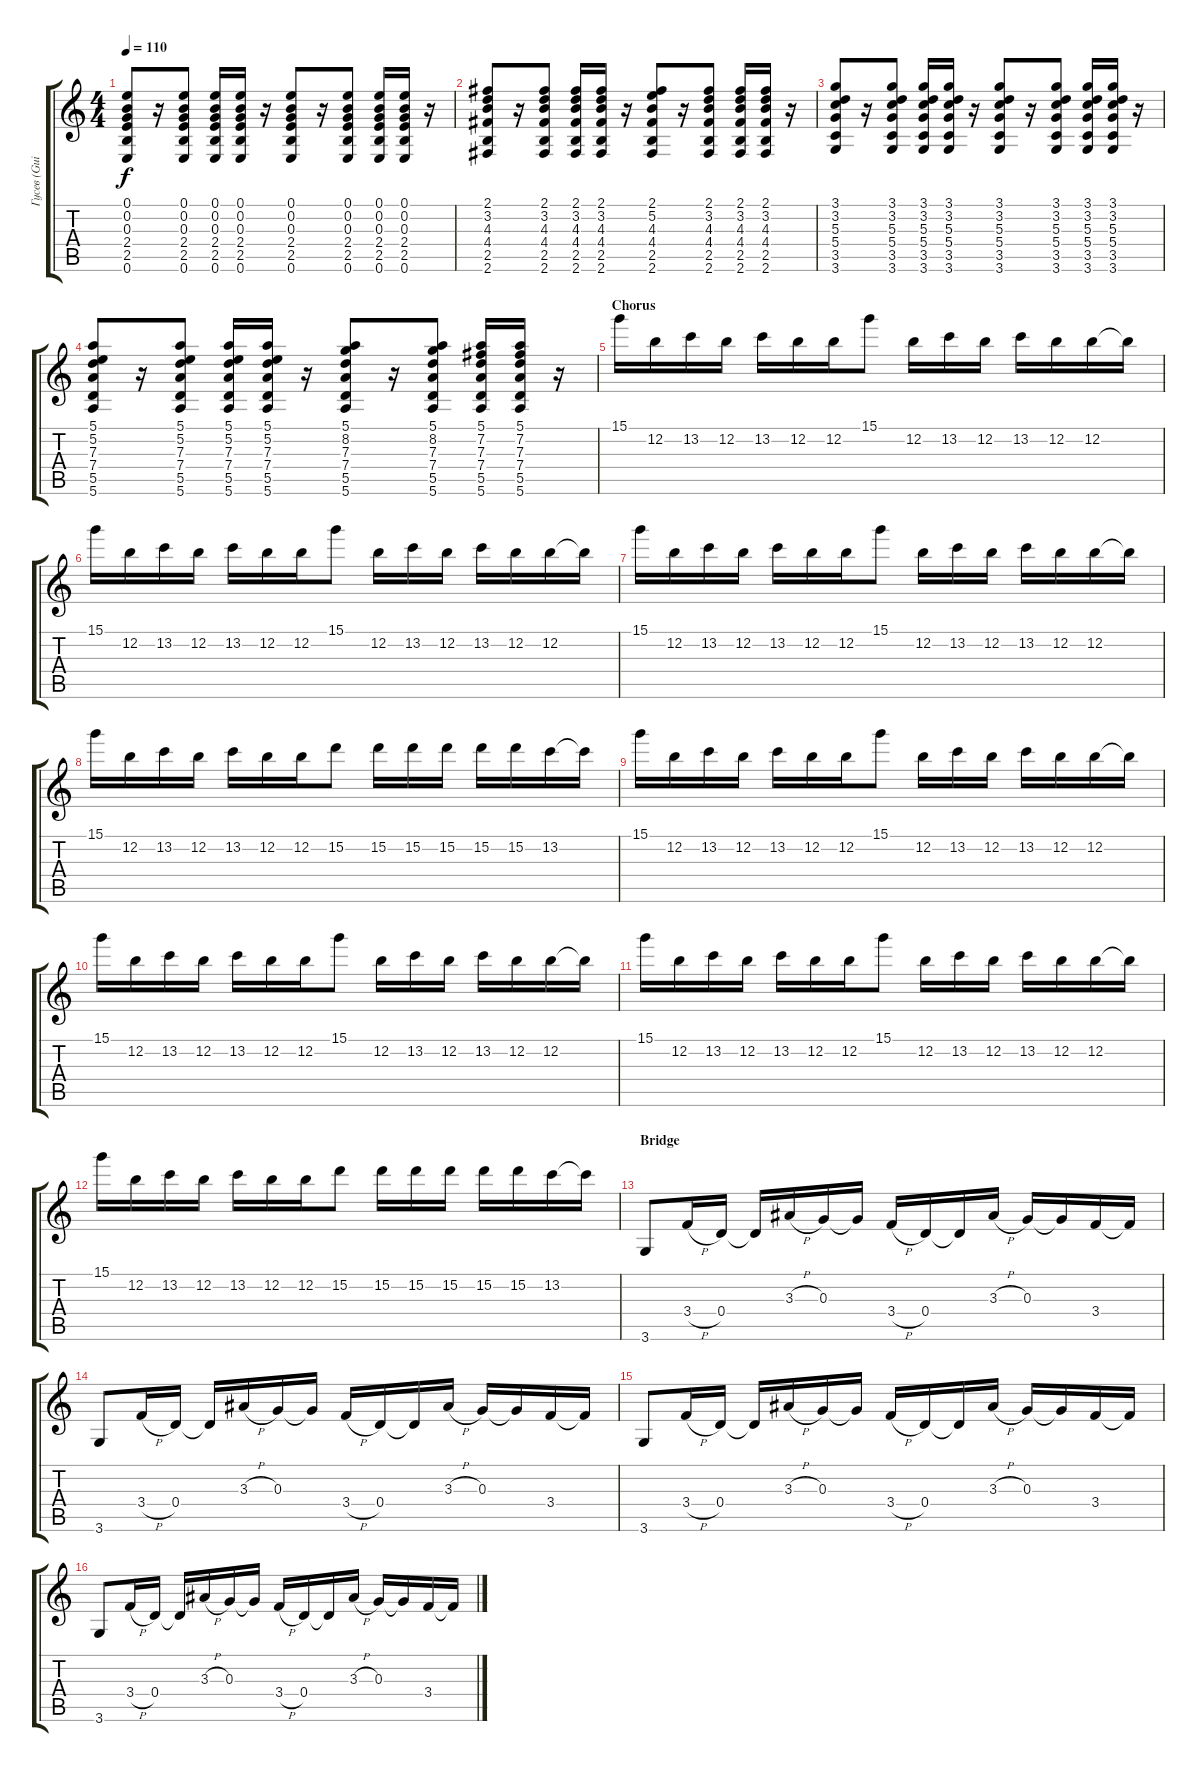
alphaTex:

\track ("Гусев (Guitar 1)" "Гусев (Gui") {instrument acousticguitarnylon}
\staff {score tabs}
\tuning (E4 B3 G3 D3 A2 E2) {hide}
\ts (4 4)
\tempo 110
\clef g2
\ks c
(0.1 0.2 0.3 2.4 2.5 0.6).8{dy f} r.16 (0.1 0.2 0.3 2.4 2.5 0.6).8 (0.1 0.2 0.3 2.4 2.5 0.6).16 (0.1 0.2 0.3 2.4 2.5 0.6).16 r.16 (0.1 0.2 0.3 2.4 2.5 0.6).8 r.16 (0.1 0.2 0.3 2.4 2.5 0.6).8 (0.1 0.2 0.3 2.4 2.5 0.6).16 (0.1 0.2 0.3 2.4 2.5 0.6).16 r.16 |
(2.1 3.2 4.3 4.4 2.5 2.6).8 r.16 (2.1 3.2 4.3 4.4 2.5 2.6).8 (2.1 3.2 4.3 4.4 2.5 2.6).16 (2.1 3.2 4.3 4.4 2.5 2.6).16 r.16 (2.1 5.2 4.3 4.4 2.5 2.6).8 r.16 (2.1 3.2 4.3 4.4 2.5 2.6).8 (2.1 3.2 4.3 4.4 2.5 2.6).16 (2.1 3.2 4.3 4.4 2.5 2.6).16 r.16 |
(3.1 3.2 5.3 5.4 3.5 3.6).8 r.16 (3.1 3.2 5.3 5.4 3.5 3.6).8 (3.1 3.2 5.3 5.4 3.5 3.6).16 (3.1 3.2 5.3 5.4 3.5 3.6).16 r.16 (3.1 3.2 5.3 5.4 3.5 3.6).8 r.16 (3.1 3.2 5.3 5.4 3.5 3.6).8 (3.1 3.2 5.3 5.4 3.5 3.6).16 (3.1 3.2 5.3 5.4 3.5 3.6).16 r.16 |
(5.1 5.2 7.3 7.4 5.5 5.6).8 r.16 (5.1 5.2 7.3 7.4 5.5 5.6).8 (5.1 5.2 7.3 7.4 5.5 5.6).16 (5.1 5.2 7.3 7.4 5.5 5.6).16 r.16 (5.1 8.2 7.3 7.4 5.5 5.6).8 r.16 (5.1 8.2 7.3 7.4 5.5 5.6).8 (5.1 7.2 7.3 7.4 5.5 5.6).16 (5.1 7.2 7.3 7.4 5.5 5.6).16 r.16 |
\section ("" "Chorus")
15.1.16{instrument distortionguitar} 12.2.16 13.2.16 12.2.16 13.2.16 12.2.16 12.2.16 15.1.8 12.2.16 13.2.16 12.2.16 13.2.16 12.2.16 12.2.16 12.2{t}.16 |
15.1.16 12.2.16 13.2.16 12.2.16 13.2.16 12.2.16 12.2.16 15.1.8 12.2.16 13.2.16 12.2.16 13.2.16 12.2.16 12.2.16 12.2{t}.16 |
15.1.16 12.2.16 13.2.16 12.2.16 13.2.16 12.2.16 12.2.16 15.1.8 12.2.16 13.2.16 12.2.16 13.2.16 12.2.16 12.2.16 12.2{t}.16 |
15.1.16 12.2.16 13.2.16 12.2.16 13.2.16 12.2.16 12.2.16 15.2.8 15.2.16 15.2.16 15.2.16 15.2.16 15.2.16 13.2.16 13.2{t}.16 |
15.1.16 12.2.16 13.2.16 12.2.16 13.2.16 12.2.16 12.2.16 15.1.8 12.2.16 13.2.16 12.2.16 13.2.16 12.2.16 12.2.16 12.2{t}.16 |
15.1.16 12.2.16 13.2.16 12.2.16 13.2.16 12.2.16 12.2.16 15.1.8 12.2.16 13.2.16 12.2.16 13.2.16 12.2.16 12.2.16 12.2{t}.16 |
15.1.16 12.2.16 13.2.16 12.2.16 13.2.16 12.2.16 12.2.16 15.1.8 12.2.16 13.2.16 12.2.16 13.2.16 12.2.16 12.2.16 12.2{t}.16 |
15.1.16 12.2.16 13.2.16 12.2.16 13.2.16 12.2.16 12.2.16 15.2.8 15.2.16 15.2.16 15.2.16 15.2.16 15.2.16 13.2.16 13.2{t}.16 |
\section ("" "Bridge")
3.6.8{instrument acousticguitarnylon} 3.4{h}.16 0.4.16 0.4{t}.16 3.3{h}.16 0.3.16 0.3{t}.16 3.4{h}.16 0.4.16 0.4{t}.16 3.3{h}.16 0.3.16 0.3{t}.16 3.4.16 3.4{t}.16 |
3.6.8 3.4{h}.16 0.4.16 0.4{t}.16 3.3{h}.16 0.3.16 0.3{t}.16 3.4{h}.16 0.4.16 0.4{t}.16 3.3{h}.16 0.3.16 0.3{t}.16 3.4.16 3.4{t}.16 |
3.6.8 3.4{h}.16 0.4.16 0.4{t}.16 3.3{h}.16 0.3.16 0.3{t}.16 3.4{h}.16 0.4.16 0.4{t}.16 3.3{h}.16 0.3.16 0.3{t}.16 3.4.16 3.4{t}.16 |
3.6.8 3.4{h}.16 0.4.16 0.4{t}.16 3.3{h}.16 0.3.16 0.3{t}.16 3.4{h}.16 0.4.16 0.4{t}.16 3.3{h}.16 0.3.16 0.3{t}.16 3.4.16 3.4{t}.16
